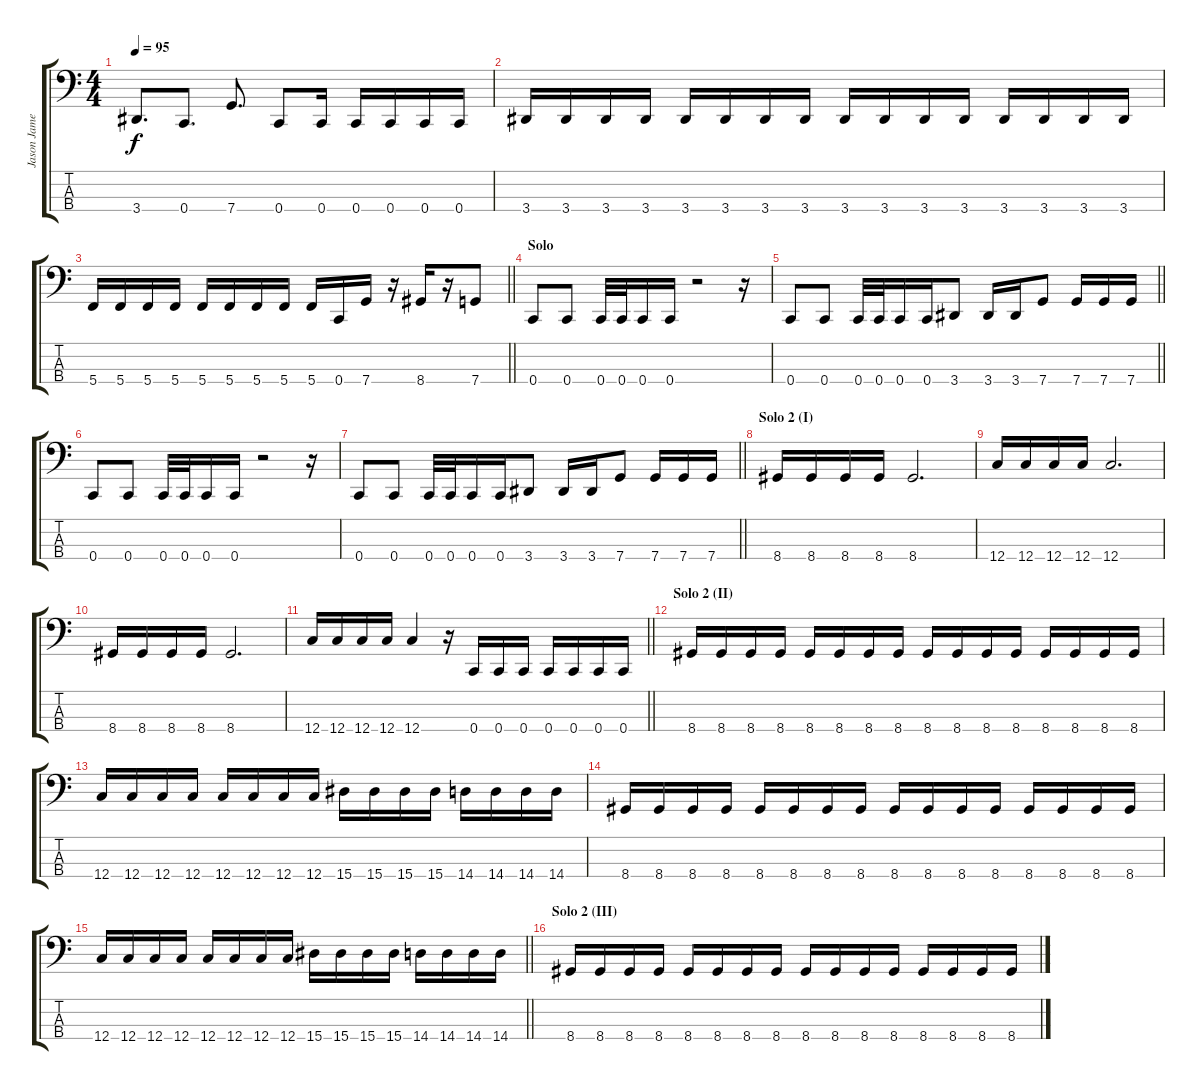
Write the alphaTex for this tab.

\track ("Jason James" "Jason Jame") {instrument electricbasspick}
\staff {score tabs}
\tuning (F2 C2 G1 C1) {hide}
\ts (4 4)
\tempo 95
\clef f4
\ks c
3.4.8{d dy f} 0.4.8{d} 7.4.8{d} 0.4.8 0.4.16 0.4.16 0.4.16 0.4.16 0.4.16 |
3.4.16 3.4.16 3.4.16 3.4.16 3.4.16 3.4.16 3.4.16 3.4.16 3.4.16 3.4.16 3.4.16 3.4.16 3.4.16 3.4.16 3.4.16 3.4.16 |
\barLineRight lightlight
5.4.16 5.4.16 5.4.16 5.4.16 5.4.16 5.4.16 5.4.16 5.4.16 5.4.16 0.4.16 7.4.16 r.16 8.4.16 r.16 7.4.8 |
\section ("" "Solo")
0.4.8 0.4.8 0.4.32 0.4.32 0.4.16 0.4.16 r.2 r.16 |
\barLineRight lightlight
0.4.8 0.4.8 0.4.32 0.4.32 0.4.16 0.4.16 3.4.8 3.4.16 3.4.16 7.4.8 7.4.16 7.4.16 7.4.16 |
0.4.8 0.4.8 0.4.32 0.4.32 0.4.16 0.4.16 r.2 r.16 |
\barLineRight lightlight
0.4.8 0.4.8 0.4.32 0.4.32 0.4.16 0.4.16 3.4.8 3.4.16 3.4.16 7.4.8 7.4.16 7.4.16 7.4.16 |
\section ("" "Solo 2 (I)")
8.4.16 8.4.16 8.4.16 8.4.16 8.4.2{d} |
12.4.16 12.4.16 12.4.16 12.4.16 12.4.2{d} |
8.4.16 8.4.16 8.4.16 8.4.16 8.4.2{d} |
\barLineRight lightlight
12.4.16 12.4.16 12.4.16 12.4.16 12.4.4 r.16 0.4.16 0.4.16 0.4.16 0.4.16 0.4.16 0.4.16 0.4.16 |
\section ("" "Solo 2 (II)")
8.4.16 8.4.16 8.4.16 8.4.16 8.4.16 8.4.16 8.4.16 8.4.16 8.4.16 8.4.16 8.4.16 8.4.16 8.4.16 8.4.16 8.4.16 8.4.16 |
12.4.16 12.4.16 12.4.16 12.4.16 12.4.16 12.4.16 12.4.16 12.4.16 15.4.16 15.4.16 15.4.16 15.4.16 14.4.16 14.4.16 14.4.16 14.4.16 |
8.4.16 8.4.16 8.4.16 8.4.16 8.4.16 8.4.16 8.4.16 8.4.16 8.4.16 8.4.16 8.4.16 8.4.16 8.4.16 8.4.16 8.4.16 8.4.16 |
\barLineRight lightlight
12.4.16 12.4.16 12.4.16 12.4.16 12.4.16 12.4.16 12.4.16 12.4.16 15.4.16 15.4.16 15.4.16 15.4.16 14.4.16 14.4.16 14.4.16 14.4.16 |
\section ("" "Solo 2 (III)")
8.4.16 8.4.16 8.4.16 8.4.16 8.4.16 8.4.16 8.4.16 8.4.16 8.4.16 8.4.16 8.4.16 8.4.16 8.4.16 8.4.16 8.4.16 8.4.16
